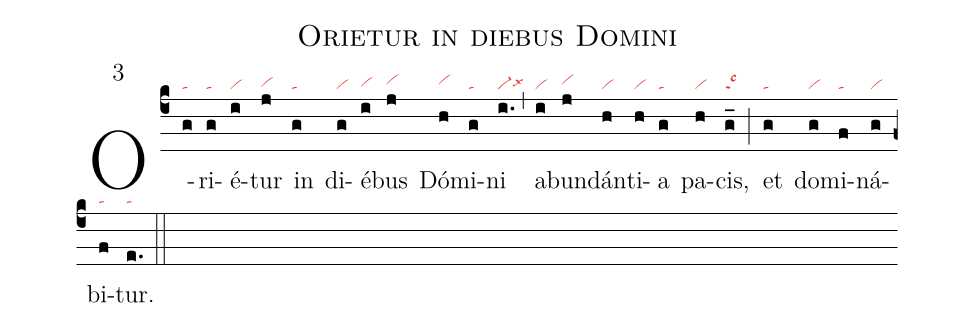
name: Orietur in diebus Domini;
mode: 3;
nabc-lines: 1;
%%
(c4)
O(g|ta)ri(g|ta)é(i|vi)tur(j|vihg) in(g|ta) di(g|vi)é(i|vihg)bus(j|vihh) Dó(h|vihh)mi(g|ta)ni(i.|vi-lsx6) (,)
a(i|vi)bun(j|vihh)dán(h|vi)ti(h|vi)a(g|ta) pa(h|vi)cis,(g_|talsc3) (;)
et(g|ta) do(g|vi)mi(f|ta)ná(g|vi)bi(f|ta)tur.(e.|ta) (::)
